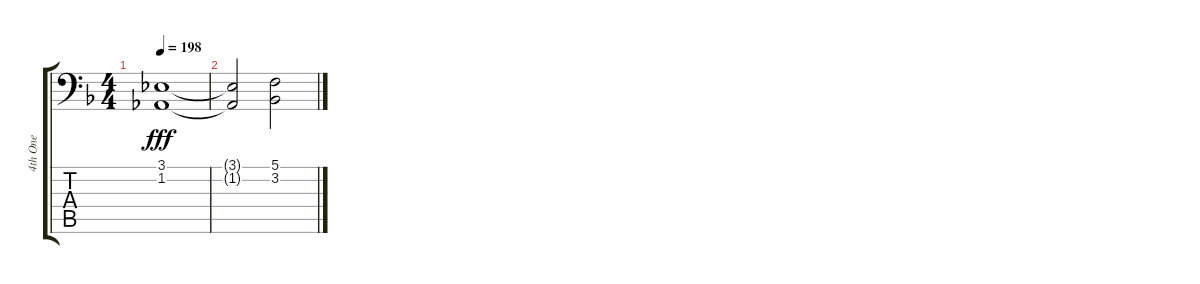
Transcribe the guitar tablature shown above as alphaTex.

\track ("4th One" "4th One") {instrument lead7fifths}
\staff {score tabs}
\tuning (C3 G2 D2 A1 E1 B0) {hide}
\ts (4 4)
\tempo 198
\clef f4
\ks f
(3.1 1.2).1{dy fff} |
(3.1{t} 1.2{t}).2 (5.1 3.2).2
